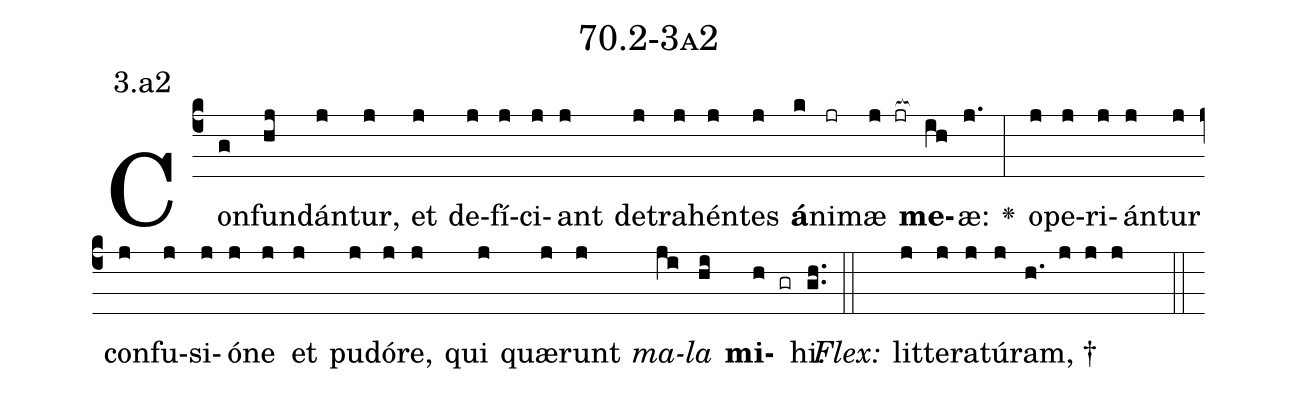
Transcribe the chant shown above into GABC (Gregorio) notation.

name: 70.2-3a2;
annotation: 3.a2;
%%
(c4)Con(g)fun(hj)dán(j)tur,(j) et(j) de(j)fí(j)ci(j)ant(j) de(j)tra(j)hén(j)tes(j) <b>á</b>(k)ni(jr)mæ(j jr[ocb:1{]) <b>me</b>(ih[ocb:0}])æ:(j.) <v>\greheightstar</v>(:) o(j)pe(j)ri(j)án(j)tur(j) con(j)fu(j)si(j)ó(j)ne(j) et(j) pu(j)dó(j)re,(j) qui(j) quæ(j)runt(j) <i>ma</i>(ji)<i>la</i>(hi) <b>mi</b>(h gr)hi.(gh..) (::)
<i>Flex:</i>()  lit(j)te(j)ra(j)tú(j)ram, †(h. j j j  ::)

%E(j) u(j) o(ji) u(hi) a(h) e.(gh..) (::)
